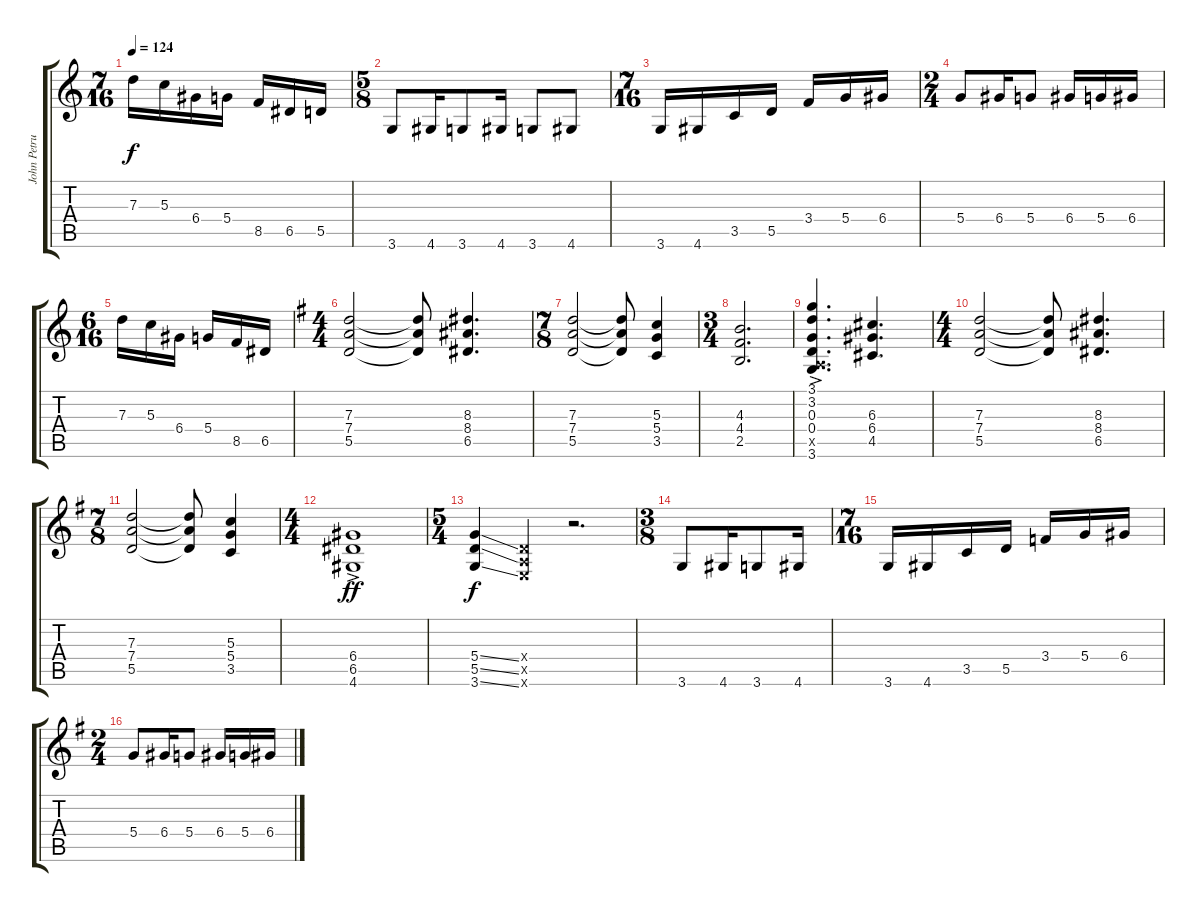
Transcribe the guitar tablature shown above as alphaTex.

\track ("John Petrucci - Guitar 6 Strings" "John Petru") {instrument distortionguitar}
\staff {score tabs}
\tuning (E4 B3 G3 D3 A2 E2) {hide}
\ts (7 16)
\tempo 124
\clef g2
\ks c
7.3.16{dy f} 5.3.16 6.4.16 5.4.16 8.5.16 6.5.16 5.5.16 |
\ts (5 8)
3.6.8 4.6.16 3.6.8 4.6.16 3.6.8 4.6.8 |
\ts (7 16)
3.6.16 4.6.16 3.5.16 5.5.16 3.4.16 5.4.16 6.4.16 |
\ts (2 4)
5.4.8 6.4.16 5.4.8 6.4.16 5.4.16 6.4.16 |
\ts (6 16)
7.3.16 5.3.16 6.4.16 5.4.16 8.5.16 6.5.16 |
\ts (4 4)
\ks g
(7.3 7.4 5.5).2 (7.3{t} 7.4{t} 5.5{t}).8 (8.3 8.4 6.5).4{d} |
\ts (7 8)
(7.3 7.4 5.5).2 (7.3{t} 7.4{t} 5.5{t}).8 (5.3 5.4 3.5).4 |
\ts (3 4)
(4.3 4.4 2.5).2{d} |
(3.1{ac} 3.2 0.3 0.4 0.5{x} 3.6).4{d} (6.3 6.4 4.5).4{d} |
\ts (4 4)
(7.3 7.4 5.5).2 (7.3{t} 7.4{t} 5.5{t}).8 (8.3 8.4 6.5).4{d} |
\ts (7 8)
(7.3 7.4 5.5).2 (7.3{t} 7.4{t} 5.5{t}).8 (5.3 5.4 3.5).4 |
\ts (4 4)
(6.4 6.5 4.6{ac}).1{dy ff} |
\ts (5 4)
(5.4{ss} 5.5{ss} 3.6{ss}).4{dy f} (0.4{x} 0.5{x} 0.6{x}).4 r.2{d} |
\ts (3 8)
3.6.8 4.6.16 3.6.8 4.6.16 |
\ts (7 16)
3.6.16 4.6.16 3.5.16 5.5.16 3.4.16 5.4.16 6.4.16 |
\ts (2 4)
5.4.8 6.4.16 5.4.8 6.4.16 5.4.16 6.4.16
